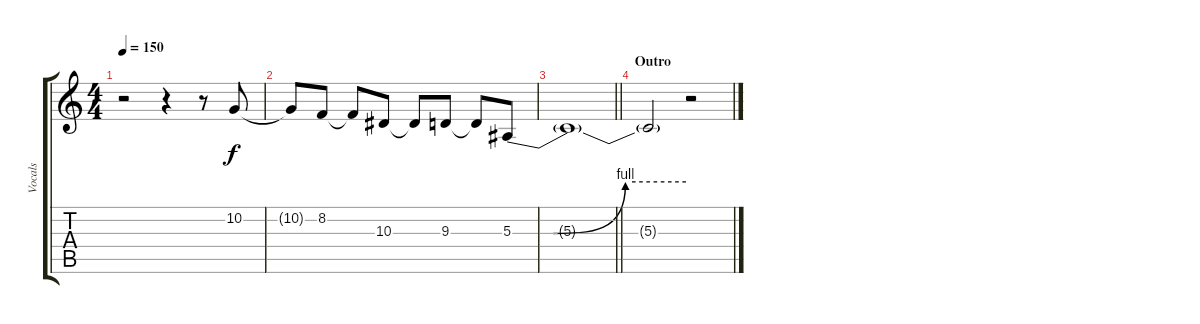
\track ("Vocals" "Vocals") {instrument altosax}
\staff {score tabs}
\tuning (D4 A3 F3 C3 G2 D2) {hide}
\ts (4 4)
\tempo 150
\clef g2
\ks c
r.2{dy f} r.4 r.8 10.2.8 |
10.2{t}.8 8.2.8 8.2{t}.8 10.3.8 10.3{t}.8 9.3.8 9.3{t}.8 5.3{be (custom 0 0 14 0 39 4 60 4)}.8 |
\barLineRight lightlight
5.3{t}.1 |
\section ("" "Outro")
5.3{t}.2 r.2
